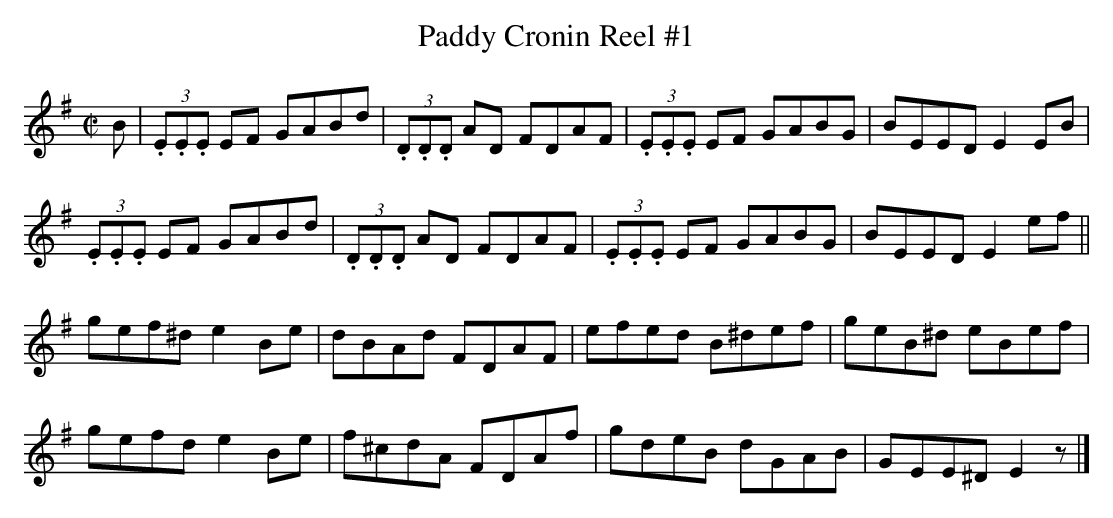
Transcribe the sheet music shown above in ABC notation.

X:1
U: ~ = !turn!
T:Paddy Cronin Reel #1
L:1/8
M:C|
K:EAeol
B | (3.E.E.E EF GABd | (3.D.D.D AD FDAF | (3.E.E.E EF GABG | BEED E2 EB |
(3.E.E.E EF GABd | (3.D.D.D AD FDAF | (3.E.E.E EF GABG | BEED E2 ef ||
gef^d e2 Be | dBAd FDAF | efed B^def | geB^d eBef |
gefd e2 Be | f^cdA FDAf | gdeB dGAB | GEE^D E2 z |]
